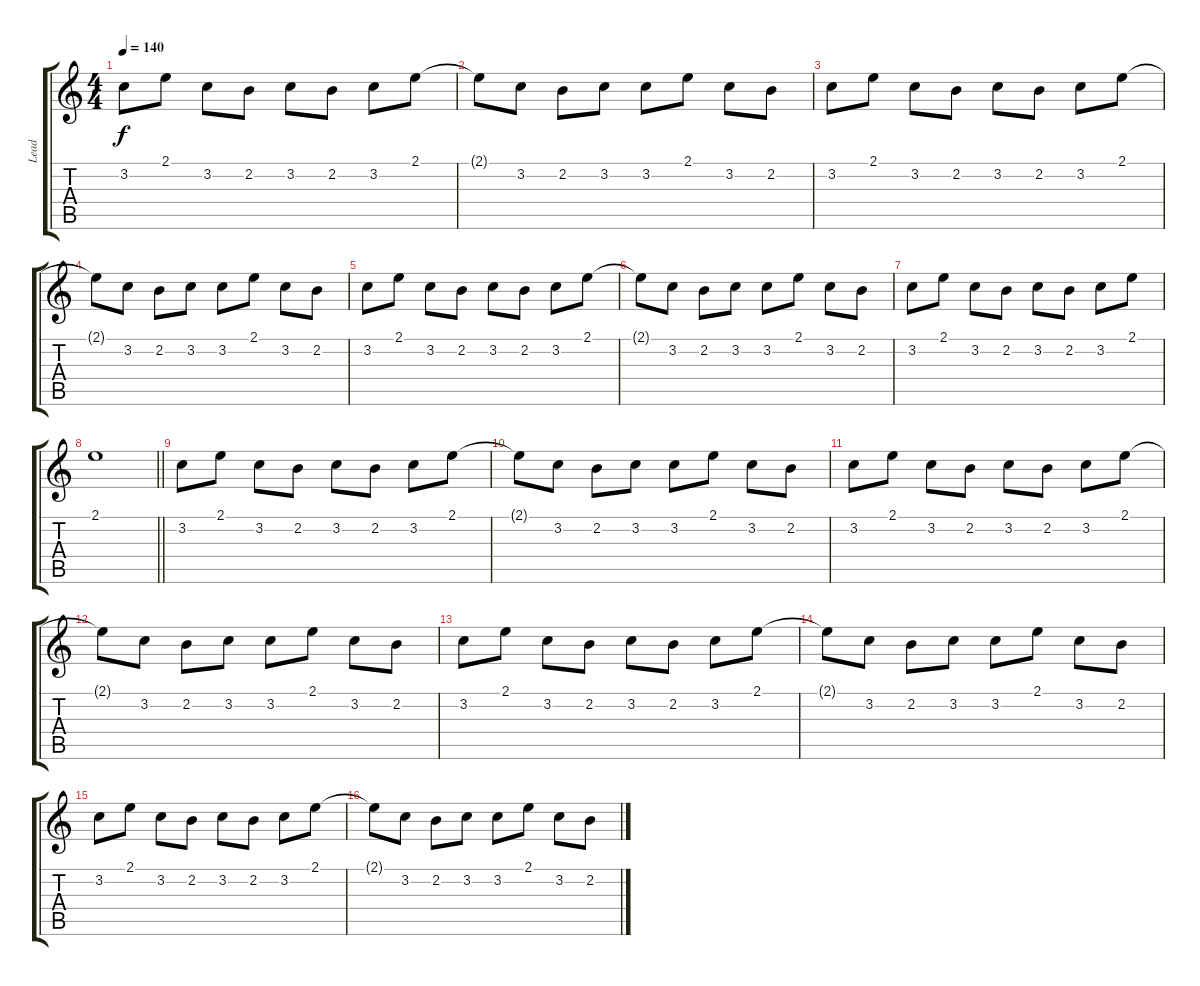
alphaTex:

\track ("Lead" "Lead") {instrument distortionguitar}
\staff {score tabs}
\tuning (D4 A3 F3 C3 G2 D2) {hide}
\ts (4 4)
\section ("" "")
\tempo 140
\clef g2
\ks c
3.2.8{dy f} 2.1.8 3.2.8 2.2.8 3.2.8 2.2.8 3.2.8 2.1.8 |
2.1{t}.8 3.2.8 2.2.8 3.2.8 3.2.8 2.1.8 3.2.8 2.2.8 |
3.2.8 2.1.8 3.2.8 2.2.8 3.2.8 2.2.8 3.2.8 2.1.8 |
2.1{t}.8 3.2.8 2.2.8 3.2.8 3.2.8 2.1.8 3.2.8 2.2.8 |
3.2.8 2.1.8 3.2.8 2.2.8 3.2.8 2.2.8 3.2.8 2.1.8 |
2.1{t}.8 3.2.8 2.2.8 3.2.8 3.2.8 2.1.8 3.2.8 2.2.8 |
3.2.8 2.1.8 3.2.8 2.2.8 3.2.8 2.2.8 3.2.8 2.1.8 |
\barLineRight lightlight
2.1.1 |
\section ("" "")
3.2.8 2.1.8 3.2.8 2.2.8 3.2.8 2.2.8 3.2.8 2.1.8 |
2.1{t}.8 3.2.8 2.2.8 3.2.8 3.2.8 2.1.8 3.2.8 2.2.8 |
3.2.8 2.1.8 3.2.8 2.2.8 3.2.8 2.2.8 3.2.8 2.1.8 |
2.1{t}.8 3.2.8 2.2.8 3.2.8 3.2.8 2.1.8 3.2.8 2.2.8 |
3.2.8 2.1.8 3.2.8 2.2.8 3.2.8 2.2.8 3.2.8 2.1.8 |
2.1{t}.8 3.2.8 2.2.8 3.2.8 3.2.8 2.1.8 3.2.8 2.2.8 |
3.2.8 2.1.8 3.2.8 2.2.8 3.2.8 2.2.8 3.2.8 2.1.8 |
2.1{t}.8 3.2.8 2.2.8 3.2.8 3.2.8 2.1.8 3.2.8 2.2.8
